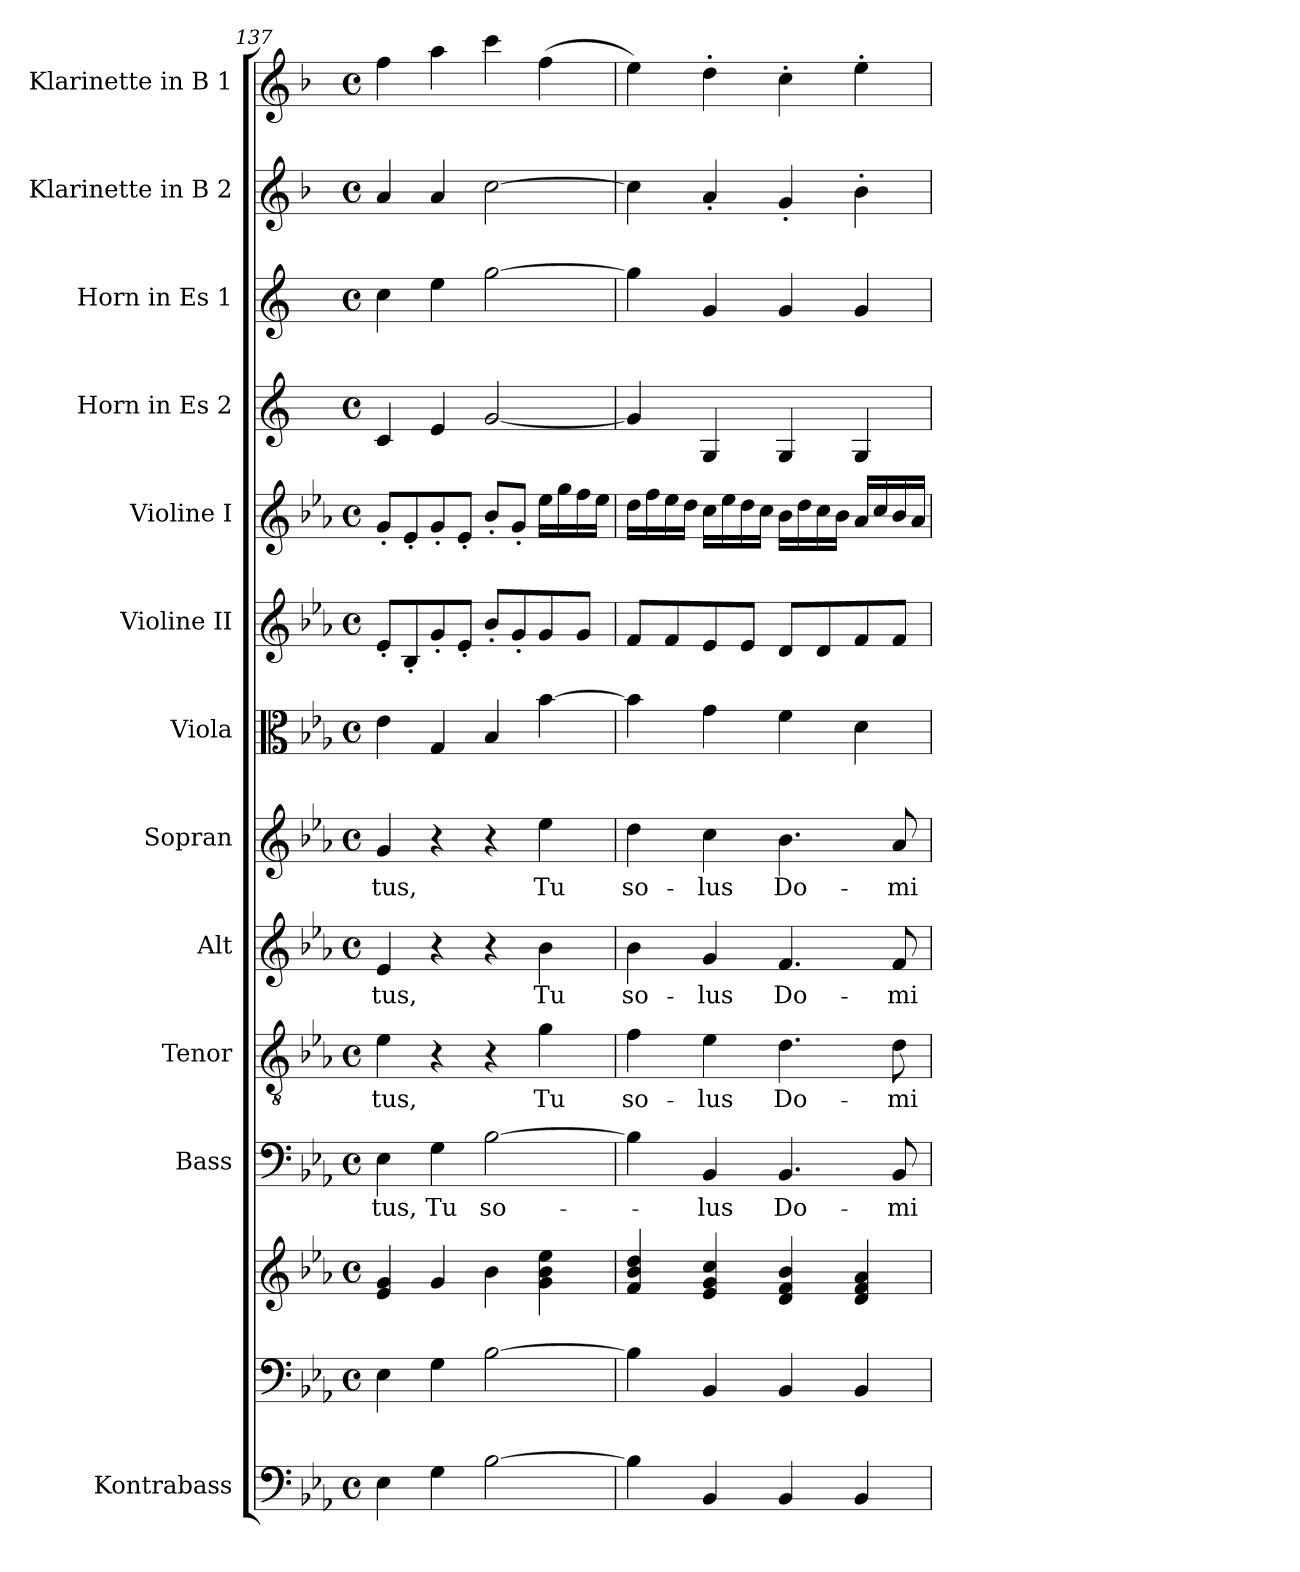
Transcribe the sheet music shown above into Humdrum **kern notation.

**kern	**kern	**kern	**kern	**text	**kern	**text	**kern	**text	**kern	**text	**kern	**kern	**kern	**kern	**kern	**kern	**kern
*part13	*part12	*part12	*part11	*part11	*part10	*part10	*part9	*part9	*part8	*part8	*part7	*part6	*part5	*part4	*part3	*part2	*part1
*staff14	*staff13	*staff12	*staff11	*staff11	*staff10	*staff10	*staff9	*staff9	*staff8	*staff8	*staff7	*staff6	*staff5	*staff4	*staff3	*staff2	*staff1
*I"Kontrabass	*	*	*I"Bass	*	*I"Tenor	*	*I"Alt	*	*I"Sopran	*	*I"Viola	*I"Violine II	*I"Violine I	*I"Horn in Es 2	*I"Horn in Es 1	*I"Klarinette in B 2	*I"Klarinette in B 1
*I'Kb.	*	*	*I'B	*	*I'T	*	*I'A	*	*I'S	*	*I'Vla.	*I'Vl. II	*I'Vl. I	*I'Hrn. 2	*I'Hrn. 1	*	*
*clefF4	*clefF4	*clefG2	*clefF4	*	*clefGv2	*	*clefG2	*	*clefG2	*	*clefC3	*clefG2	*clefG2	*clefG2	*clefG2	*clefG2	*clefG2
*ITrd7c12	*	*	*	*	*	*	*	*	*	*	*	*	*	*ITrd5c9	*ITrd5c9	*ITrd1c2	*ITrd1c2
*k[b-e-a-]	*k[b-e-a-]	*k[b-e-a-]	*k[b-e-a-]	*	*k[b-e-a-]	*	*k[b-e-a-]	*	*k[b-e-a-]	*	*k[b-e-a-]	*k[b-e-a-]	*k[b-e-a-]	*k[b-e-a-]	*k[b-e-a-]	*k[b-e-a-]	*k[b-e-a-]
*E-:	*E-:	*E-:	*E-:	*	*E-:	*	*E-:	*	*E-:	*	*E-:	*E-:	*E-:	*E-:	*E-:	*E-:	*E-:
*M4/4	*M4/4	*M4/4	*M4/4	*	*M4/4	*	*M4/4	*	*M4/4	*	*M4/4	*M4/4	*M4/4	*M4/4	*M4/4	*M4/4	*M4/4
*met(c)	*met(c)	*met(c)	*met(c)	*	*met(c)	*	*met(c)	*	*met(c)	*	*met(c)	*met(c)	*met(c)	*met(c)	*met(c)	*met(c)	*met(c)
=137	=137	=137	=137	=137	=137	=137	=137	=137	=137	=137	=137	=137	=137	=137	=137	=137	=137
!	!	!	!	!LO:LY:b	!	!LO:LY:b	!	!LO:LY:b	!	!LO:LY:b	!	!	!	!	!	!	!
4EE-\	4E-\	4e-/ 4g/	4E-\	-tus,	4e-\	-tus,	4e-/	-tus,	4g/	-tus,	4e-\	8e-'</L	8g'</L	4E-/	4e-\	4g/	4ee-\
.	.	.	.	.	.	.	.	.	.	.	.	8B-'</	8e-'</	.	.	.	.
!	!	!	!	!LO:LY:b	!	!	!	!	!	!	!	!	!	!	!	!	!
4GG\	4G\	4g/	4G\	Tu	4r	.	4r	.	4r	.	4G/	8g'</	8g'</	4G/	4g\	4g/	4gg\
.	.	.	.	.	.	.	.	.	.	.	.	8e-'</J	8e-'</J	.	.	.	.
!	!	!	!	!LO:LY:b	!	!	!	!	!	!	!	!	!	!	!	!	!
[2BB-\	[2B-\	4b-\	[2B-\	so-	4r	.	4r	.	4r	.	4B-/	8b-'</L	8b-'</L	[2B-/	[2b-\	[2b-\	4bb-\
.	.	.	.	.	.	.	.	.	.	.	.	8g'</	8g'</J	.	.	.	.
!	!	!	!	!	!	!LO:LY:b	!	!LO:LY:b	!	!LO:LY:b	!	!	!	!	!	!	!
.	.	4g\ 4b-\ 4ee-\	.	.	4g\	Tu	4b-\	Tu	4ee-\	Tu	[4b-\	8g/	16ee-\LL	.	.	.	(>4ee-\
.	.	.	.	.	.	.	.	.	.	.	.	.	16gg\	.	.	.	.
.	.	.	.	.	.	.	.	.	.	.	.	8g/J	16ff\	.	.	.	.
.	.	.	.	.	.	.	.	.	.	.	.	.	16ee-\JJ	.	.	.	.
=138	=138	=138	=138	=138	=138	=138	=138	=138	=138	=138	=138	=138	=138	=138	=138	=138	=138
!	!	!	!	!	!	!LO:LY:b	!	!LO:LY:b	!	!LO:LY:b	!	!	!	!	!	!	!
4BB-\]	4B-\]	4f/ 4b-/ 4dd/	4B-\]	.	4f\	so-	4b-\	so-	4dd\	so-	4b-\]	8f/L	16dd\LL	4B-/]	4b-\]	4b-\]	4dd\)
.	.	.	.	.	.	.	.	.	.	.	.	.	16ff\	.	.	.	.
.	.	.	.	.	.	.	.	.	.	.	.	8f/	16ee-\	.	.	.	.
.	.	.	.	.	.	.	.	.	.	.	.	.	16dd\JJ	.	.	.	.
!	!	!	!	!LO:LY:b	!	!LO:LY:b	!	!LO:LY:b	!	!LO:LY:b	!	!	!	!	!	!	!
4BBB-/	4BB-/	4e-/ 4g/ 4cc/	4BB-/	-lus	4e-\	-lus	4g/	-lus	4cc\	-lus	4g\	8e-/	16cc\LL	4BB-/	4B-/	4g'</	4cc'>\
.	.	.	.	.	.	.	.	.	.	.	.	.	16ee-\	.	.	.	.
.	.	.	.	.	.	.	.	.	.	.	.	8e-/J	16dd\	.	.	.	.
.	.	.	.	.	.	.	.	.	.	.	.	.	16cc\JJ	.	.	.	.
!	!	!	!	!LO:LY:b	!	!LO:LY:b	!	!LO:LY:b	!	!LO:LY:b	!	!	!	!	!	!	!
4BBB-/	4BB-/	4d/ 4f/ 4b-/	4.BB-/	Do-	4.d\	Do-	4.f/	Do-	4.b-\	Do-	4f\	8d/L	16b-\LL	4BB-/	4B-/	4f'</	4b-'>\
.	.	.	.	.	.	.	.	.	.	.	.	.	16dd\	.	.	.	.
.	.	.	.	.	.	.	.	.	.	.	.	8d/	16cc\	.	.	.	.
.	.	.	.	.	.	.	.	.	.	.	.	.	16b-\JJ	.	.	.	.
4BBB-/	4BB-/	4d/ 4f/ 4a-/	.	.	.	.	.	.	.	.	4d\	8f/	16a-/LL	4BB-/	4B-/	4a-'>\	4dd'>\
.	.	.	.	.	.	.	.	.	.	.	.	.	16cc/	.	.	.	.
!	!	!	!	!LO:LY:b	!	!LO:LY:b	!	!LO:LY:b	!	!LO:LY:b	!	!	!	!	!	!	!
.	.	.	8BB-/	-mi-	8d\	-mi-	8f/	-mi-	8a-/	-mi-	.	8f/J	16b-/	.	.	.	.
.	.	.	.	.	.	.	.	.	.	.	.	.	16a-/JJ	.	.	.	.
=	=	=	=	=	=	=	=	=	=	=	=	=	=	=	=	=	=
*-	*-	*-	*-	*-	*-	*-	*-	*-	*-	*-	*-	*-	*-	*-	*-	*-	*-
